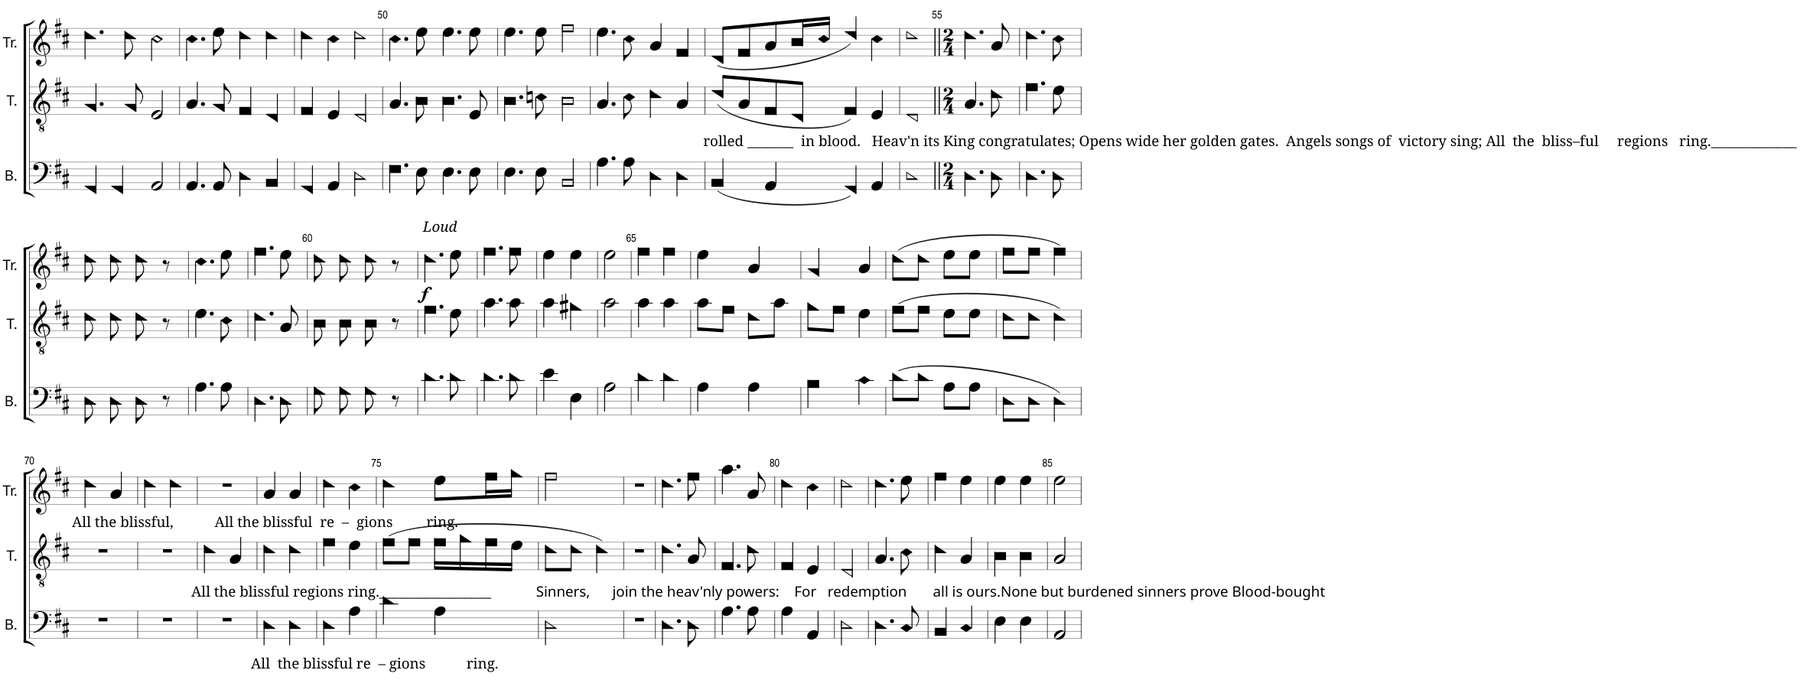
**kern	**kern	**kern	**dynam
*part3	*part2	*part1	*part1
*staff3	*staff2	*staff1	*staff1
*I"B.	*I"T.	*I"Tr.	*
*I'B.	*I'T.	*I'Tr.	*
!!LO:PB:g=z
*clefF4	*clefGv2	*clefG2	*
*k[f#c#]	*k[f#c#]	*k[f#c#]	*
*M2/2	*M2/2	*M2/2	*
*met(c|)	*met(c|)	*met(c|)	*
=47	=47	=47	=47
4GG!/	4.G!/	4.dd!\	.
4GG!/	.	.	.
.	8G!/	8dd!\	.
2AA!/	2E!/	2cc#!\	.
=48	=48	=48	=48
4.AA!/	4.A!/	4.cc#!\	.
8AA!/	8G!/	8ee!\	.
4D!\	4F#!/	4dd!\	.
4BB!/	4D!/	4dd!\	.
=49	=49	=49	=49
4GG!/	4F#!/	4dd!\	.
4AA!/	4E!/	4cc#!\	.
2D!\	2D!/	2dd!\	.
=50	=50	=50	=50
4.F#!\	4.A!/	4.cc#!\	.
8E!\	8B!\	8ee!\	.
4.E!\	4.B!\	4.ee!\	.
8E!\	8E!/	8ee!\	.
=51	=51	=51	=51
4.E!\	4.B!\	4.ee!\	.
8E!\	8cn!\	8ee!\	.
2BB!/	2B!\	2ff#!\	.
=52	=52	=52	=52
4.A!\	4.A!/	4.ee!\	.
8A!\	8c#!\	8cc#!\	.
4D!\	4d!\	4a!/	.
4D!\	4A!/	4f#!/	.
=53	=53	=53	=53
!	!LO:TX:b:t=rolled _______  in blood.   Heav'n its King congratulates; Opens wide her golden gates.  Angels songs of  victory sing; All  the  bliss–ful     regions   ring._____________	!	!
(4BB!/	(8d!/L	(8d!/L	.
.	8A!/	8f#!/	.
4AA!/	8F#!/	8a!/	.
.	8D!/J	16b!/L	.
.	.	16cc#!/JJ	.
4GG!/)	4F#!/)	4dd!/)	.
4AA!/	4E!/	4cc#!\	.
=54	=54	=54	=54
1D!	1D!	1dd!	.
=55||	=55||	=55||	=55||
*M2/4	*M2/4	*M2/4	*
4.D!\	4.A!/	4.dd!\	.
8D!\	8d!\	8a!/	.
=56	=56	=56	=56
4.D!\	4.f#!\	4.dd!\	.
8D!\	8e!\	8cc#!\	.
!!LO:LB:g=z
=57	=57	=57	=57
8D!\	8d!\	8dd!\	.
8D!\	8d!\	8dd!\	.
8D!\	8d!\	8dd!\	.
8r	8r	8r	.
=58	=58	=58	=58
4.A!\	4.e!\	4.cc#!\	.
8A!\	8c#!\	8ee!\	.
=59	=59	=59	=59
4.D!\	4.d!\	4.ff#!\	.
8D!\	8A!/	8ee!\	.
=60	=60	=60	=60
8G!\	8B!\	8dd!\	.
8G!\	8B!\	8dd!\	.
8G!\	8B!\	8dd!\	.
8r	8r	8r	.
=61	=61	=61	=61
!	!	!LO:TX:a:i:t=Loud	!
!	!	!	!LO:DY:b
4.d!\	4.f#!\	4.dd!\	f
8d!\	8e!\	8ee!\	.
=62	=62	=62	=62
4.d!\	4.a!\	4.ff#!\	.
8d!\	8a!\	8ff#!\	.
=63	=63	=63	=63
4e!\	4a!\	4ee!\	.
4E!\	4g#X!\	4ee!\	.
=64	=64	=64	=64
2A!\	2a!\	2ee!\	.
=65	=65	=65	=65
4d!\	4a!\	4ff#!\	.
4d!\	4a!\	4ff#!\	.
=66	=66	=66	=66
4A!\	8a!\L	4ee!\	.
.	8f#!\J	.	.
4A!\	8d!\L	4a!/	.
.	8a!\J	.	.
=67	=67	=67	=67
4B!\	8g!\L	4g!/	.
.	8f#!\J	.	.
4c#!\	4e!\	4a!/	.
=68	=68	=68	=68
(8d!\L	(8f#!\L	(8dd!\L	.
8d!\J	8f#!\J	8dd!\J	.
8A!\L	8e!\L	8ee!\L	.
8A!\J	8e!\J	8ee!\J	.
=69	=69	=69	=69
8D!\L	8d!\L	8ff#!\L	.
8D!\J	8d!\J	8ff#!\J	.
4D!\)	4d!\)	4ff#!\)	.
!!LO:LB:g=z
=70	=70	=70	=70
!	!	!LO:TX:b:t=All the blissful,           All the blissful  re  –  gions         ring.	!
2r	2r	4dd!\	.
.	.	4a!/	.
=71	=71	=71	=71
2r	2r	4dd!\	.
.	.	4dd!\	.
=72	=72	=72	=72
!	!LO:TX:b:t=All the blissful regions ring._________________	!	!
!	!LO:TX:b:t=Sinners,      join the heav'nly powers&colon;    For   redemption       all is ours.None but burdened sinners prove Blood-bought	!	!
2r	4d!\	2r	.
.	4A!/	.	.
=73	=73	=73	=73
!LO:TX:b:t=All  the blissful re  – gions           ring.	!	!	!
4D!\	4d!\	4a!/	.
4D!\	4d!\	4a!/	.
=74	=74	=74	=74
4D!\	4f#!\	4dd!\	.
4A!\	4e!\	4cc#!\	.
=75	=75	=75	=75
4d!\	(8f#!\L	4dd!\	.
.	8f#!\J	.	.
4A!\	16f#!\LL	8ee!\L	.
.	16g!\	.	.
.	16f#!\	16ff#!\L	.
.	16e!\JJ	16gg!\JJ	.
=76	=76	=76	=76
2D!\	8d!\L	2ff#!\	.
.	8d!\J	.	.
.	4d!\)	.	.
=77	=77	=77	=77
2r	2r	2r	.
=78	=78	=78	=78
4.D!\	4.d!\	4.dd!\	.
8D!\	8A!/	8ff#!\	.
=79	=79	=79	=79
4.A!\	4.F#!/	4.aa!\	.
8A!\	8d!\	8a!/	.
=80	=80	=80	=80
4A!\	4F#!/	4dd!\	.
4AA!/	4E!/	4cc#!\	.
=81	=81	=81	=81
2D!\	2D!/	2dd!\	.
=82	=82	=82	=82
4.D!\	4.A!/	4.dd!\	.
8C#!/	8c#!\	8ee!\	.
=83	=83	=83	=83
4BB!/	4d!\	4ff#!\	.
4C#!/	4A!/	4ee!\	.
=84	=84	=84	=84
4E!\	4B!\	4ee!\	.
4E!\	4B!\	4ee!\	.
=85	=85	=85	=85
2AA!/	2A!/	2ee!\	.
=	=	=	=
*-	*-	*-	*-
